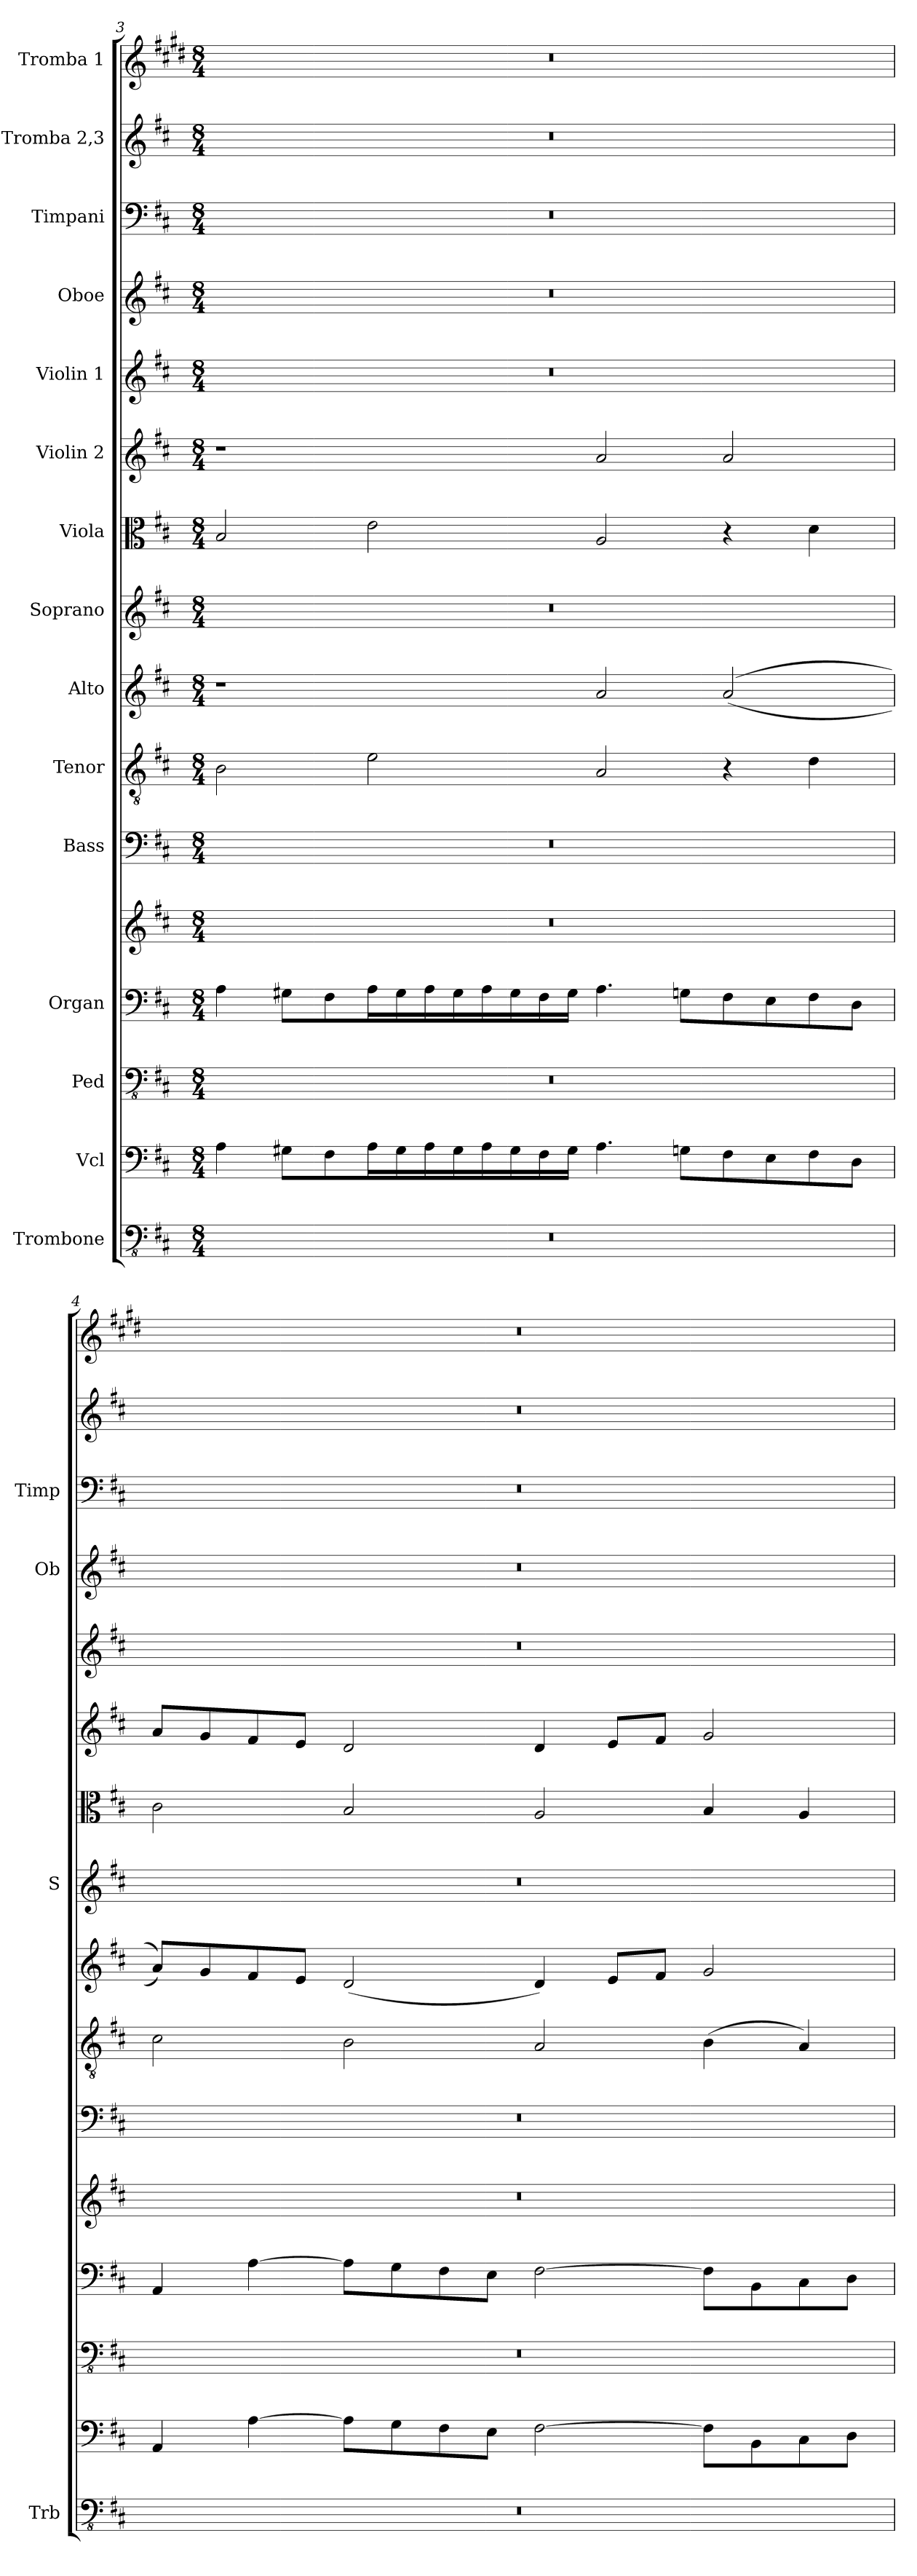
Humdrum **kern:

**kern	**kern	**kern	**kern	**kern	**kern	**kern	**kern	**kern	**kern	**kern	**kern	**kern	**kern	**kern	**kern
*part15	*part14	*part13	*part12	*part12	*part11	*part10	*part9	*part8	*part7	*part6	*part5	*part4	*part3	*part2	*part1
*staff16	*staff15	*staff14	*staff13	*staff12	*staff11	*staff10	*staff9	*staff8	*staff7	*staff6	*staff5	*staff4	*staff3	*staff2	*staff1
*I"Trombone	*I"Vcl	*I"Ped	*I"Organ	*	*I"Bass	*I"Tenor	*I"Alto	*I"Soprano	*I"Viola	*I"Violin 2	*I"Violin 1	*I"Oboe	*I"Timpani	*I"Tromba 2,3	*I"Tromba 1
*I'Trb	*	*	*	*	*	*	*	*I'S	*	*	*	*I'Ob	*I'Timp	*	*
*clefFv4	*clefF4	*clefFv4	*clefF4	*clefG2	*clefF4	*clefGv2	*clefG2	*clefG2	*clefC3	*clefG2	*clefG2	*clefG2	*clefF4	*clefG2	*clefG2
*	*	*	*	*	*	*	*	*	*	*	*	*	*	*	*ITrd1c2
*k[f#c#]	*k[f#c#]	*k[f#c#]	*k[f#c#]	*k[f#c#]	*k[f#c#]	*k[f#c#]	*k[f#c#]	*k[f#c#]	*k[f#c#]	*k[f#c#]	*k[f#c#]	*k[f#c#]	*k[f#c#]	*k[f#c#]	*k[f#c#]
*M8/4	*M8/4	*M8/4	*M8/4	*M8/4	*M8/4	*M8/4	*M8/4	*M8/4	*M8/4	*M8/4	*M8/4	*M8/4	*M8/4	*M8/4	*M8/4
=3	=3	=3	=3	=3	=3	=3	=3	=3	=3	=3	=3	=3	=3	=3	=3
0r	4A\	0r	4A\	0r	0r	2B\	1r	0r	2B/	1r	0r	0r	0r	0r	0r
.	8G#X\L	.	8G#X\L	.	.	.	.	.	.	.	.	.	.	.	.
.	8F#\	.	8F#\	.	.	.	.	.	.	.	.	.	.	.	.
.	16A\L	.	16A\L	.	.	2e\	.	.	2e\	.	.	.	.	.	.
.	16G#\	.	16G#\	.	.	.	.	.	.	.	.	.	.	.	.
.	16A\	.	16A\	.	.	.	.	.	.	.	.	.	.	.	.
.	16G#\	.	16G#\	.	.	.	.	.	.	.	.	.	.	.	.
.	16A\	.	16A\	.	.	.	.	.	.	.	.	.	.	.	.
.	16G#\	.	16G#\	.	.	.	.	.	.	.	.	.	.	.	.
.	16F#\	.	16F#\	.	.	.	.	.	.	.	.	.	.	.	.
.	16G#\JJ	.	16G#\JJ	.	.	.	.	.	.	.	.	.	.	.	.
.	4.A\	.	4.A\	.	.	2A/	2a/	.	2A/	2a/	.	.	.	.	.
.	8Gn\L	.	8Gn\L	.	.	.	.	.	.	.	.	.	.	.	.
.	8F#\	.	8F#\	.	.	4r	((2a/	.	4r	2a/	.	.	.	.	.
.	8E\	.	8E\	.	.	.	.	.	.	.	.	.	.	.	.
.	8F#\	.	8F#\	.	.	4d\	.	.	4d\	.	.	.	.	.	.
.	8D\J	.	8D\J	.	.	.	.	.	.	.	.	.	.	.	.
=4	=4	=4	=4	=4	=4	=4	=4	=4	=4	=4	=4	=4	=4	=4	=4
0r	4AA/	0r	4AA/	0r	0r	2c#\	8a/L))	0r	2c#\	8a/L	0r	0r	0r	0r	0r
.	.	.	.	.	.	.	8g/	.	.	8g/	.	.	.	.	.
.	[4A\	.	[4A\	.	.	.	8f#/	.	.	8f#/	.	.	.	.	.
.	.	.	.	.	.	.	8e/J	.	.	8e/J	.	.	.	.	.
.	8A\L]	.	8A\L]	.	.	2B\	(2d/	.	2B/	2d/	.	.	.	.	.
.	8G\	.	8G\	.	.	.	.	.	.	.	.	.	.	.	.
.	8F#\	.	8F#\	.	.	.	.	.	.	.	.	.	.	.	.
.	8E\J	.	8E\J	.	.	.	.	.	.	.	.	.	.	.	.
.	[2F#\	.	[2F#\	.	.	2A/	4d/)	.	2A/	4d/	.	.	.	.	.
.	.	.	.	.	.	.	8e/L	.	.	8e/L	.	.	.	.	.
.	.	.	.	.	.	.	8f#/J	.	.	8f#/J	.	.	.	.	.
.	8F#\L]	.	8F#\L]	.	.	(4B\	2g/	.	4B/	2g/	.	.	.	.	.
.	8BB\	.	8BB\	.	.	.	.	.	.	.	.	.	.	.	.
.	8C#\	.	8C#\	.	.	4A/)	.	.	4A/	.	.	.	.	.	.
.	8D\J	.	8D\J	.	.	.	.	.	.	.	.	.	.	.	.
=	=	=	=	=	=	=	=	=	=	=	=	=	=	=	=
*-	*-	*-	*-	*-	*-	*-	*-	*-	*-	*-	*-	*-	*-	*-	*-
